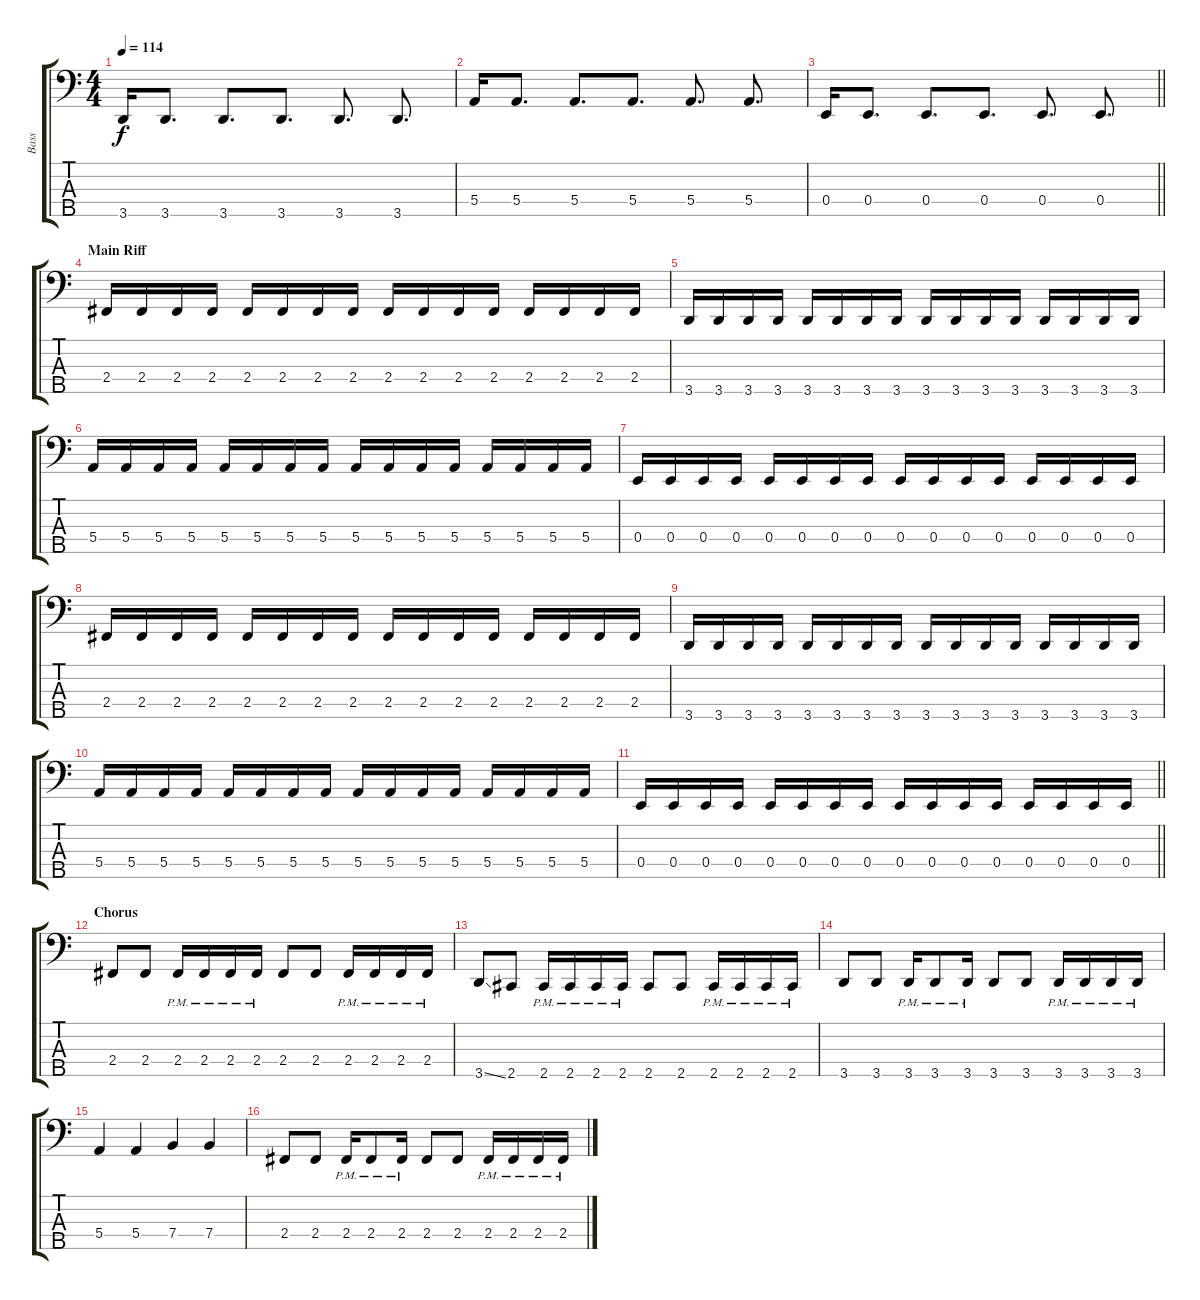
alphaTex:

\track ("Bass" "Bass") {instrument electricbassfinger}
\staff {score tabs}
\tuning (G2 D2 A1 E1 B0) {hide}
\ts (4 4)
\tempo 114
\clef f4
\ks c
3.5.16{dy f} 3.5.8{d} 3.5.8{d} 3.5.8{d} 3.5.8{d} 3.5.8{d} |
5.4.16 5.4.8{d} 5.4.8{d} 5.4.8{d} 5.4.8{d} 5.4.8{d} |
\barLineRight lightlight
0.4.16 0.4.8{d} 0.4.8{d} 0.4.8{d} 0.4.8{d} 0.4.8{d} |
\section ("" "Main Riff")
2.4.16 2.4.16 2.4.16 2.4.16 2.4.16 2.4.16 2.4.16 2.4.16 2.4.16 2.4.16 2.4.16 2.4.16 2.4.16 2.4.16 2.4.16 2.4.16 |
3.5.16 3.5.16 3.5.16 3.5.16 3.5.16 3.5.16 3.5.16 3.5.16 3.5.16 3.5.16 3.5.16 3.5.16 3.5.16 3.5.16 3.5.16 3.5.16 |
5.4.16 5.4.16 5.4.16 5.4.16 5.4.16 5.4.16 5.4.16 5.4.16 5.4.16 5.4.16 5.4.16 5.4.16 5.4.16 5.4.16 5.4.16 5.4.16 |
0.4.16 0.4.16 0.4.16 0.4.16 0.4.16 0.4.16 0.4.16 0.4.16 0.4.16 0.4.16 0.4.16 0.4.16 0.4.16 0.4.16 0.4.16 0.4.16 |
2.4.16 2.4.16 2.4.16 2.4.16 2.4.16 2.4.16 2.4.16 2.4.16 2.4.16 2.4.16 2.4.16 2.4.16 2.4.16 2.4.16 2.4.16 2.4.16 |
3.5.16 3.5.16 3.5.16 3.5.16 3.5.16 3.5.16 3.5.16 3.5.16 3.5.16 3.5.16 3.5.16 3.5.16 3.5.16 3.5.16 3.5.16 3.5.16 |
5.4.16 5.4.16 5.4.16 5.4.16 5.4.16 5.4.16 5.4.16 5.4.16 5.4.16 5.4.16 5.4.16 5.4.16 5.4.16 5.4.16 5.4.16 5.4.16 |
\barLineRight lightlight
0.4.16 0.4.16 0.4.16 0.4.16 0.4.16 0.4.16 0.4.16 0.4.16 0.4.16 0.4.16 0.4.16 0.4.16 0.4.16 0.4.16 0.4.16 0.4.16 |
\section ("" "Chorus")
2.4.8 2.4.8 2.4{pm}.16 2.4{pm}.16 2.4{pm}.16 2.4{pm}.16 2.4.8 2.4.8 2.4{pm}.16 2.4{pm}.16 2.4{pm}.16 2.4{pm}.16 |
3.5{ss}.8 2.5.8 2.5{pm}.16 2.5{pm}.16 2.5{pm}.16 2.5{pm}.16 2.5.8 2.5.8 2.5{pm}.16 2.5{pm}.16 2.5{pm}.16 2.5{pm}.16 |
3.5.8 3.5.8 3.5{pm}.16 3.5{pm}.8 3.5{pm}.16 3.5.8 3.5.8 3.5{pm}.16 3.5{pm}.16 3.5{pm}.16 3.5{pm}.16 |
5.4.4 5.4.4 7.4.4 7.4.4 |
2.4.8 2.4.8 2.4{pm}.16 2.4{pm}.8 2.4{pm}.16 2.4.8 2.4.8 2.4{pm}.16 2.4{pm}.16 2.4{pm}.16 2.4{pm}.16
